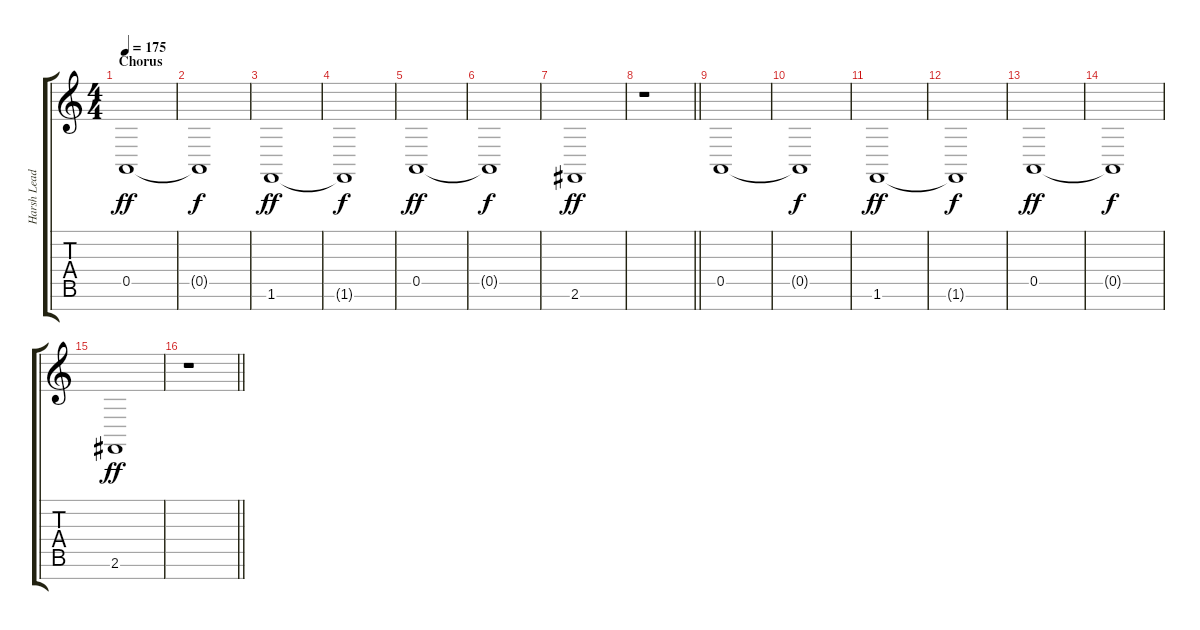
\track ("Harsh Lead" "Harsh Lead") {instrument lead4chiff}
\staff {score tabs}
\tuning (E4 B3 G3 D3 A2 E2 B1) {hide}
\ts (4 4)
\section ("" "Chorus")
\tempo 175
\clef g2
\ks c
0.5.1{dy ff} |
0.5{t}.1{dy f} |
1.6.1{dy ff} |
1.6{t}.1{dy f} |
0.5.1{dy ff} |
0.5{t}.1{dy f} |
2.6.1{dy ff} |
\barLineRight lightlight
r.1 |
0.5.1 |
0.5{t}.1{dy f} |
1.6.1{dy ff} |
1.6{t}.1{dy f} |
0.5.1{dy ff} |
0.5{t}.1{dy f} |
2.6.1{dy ff} |
\barLineRight lightlight
r.1
